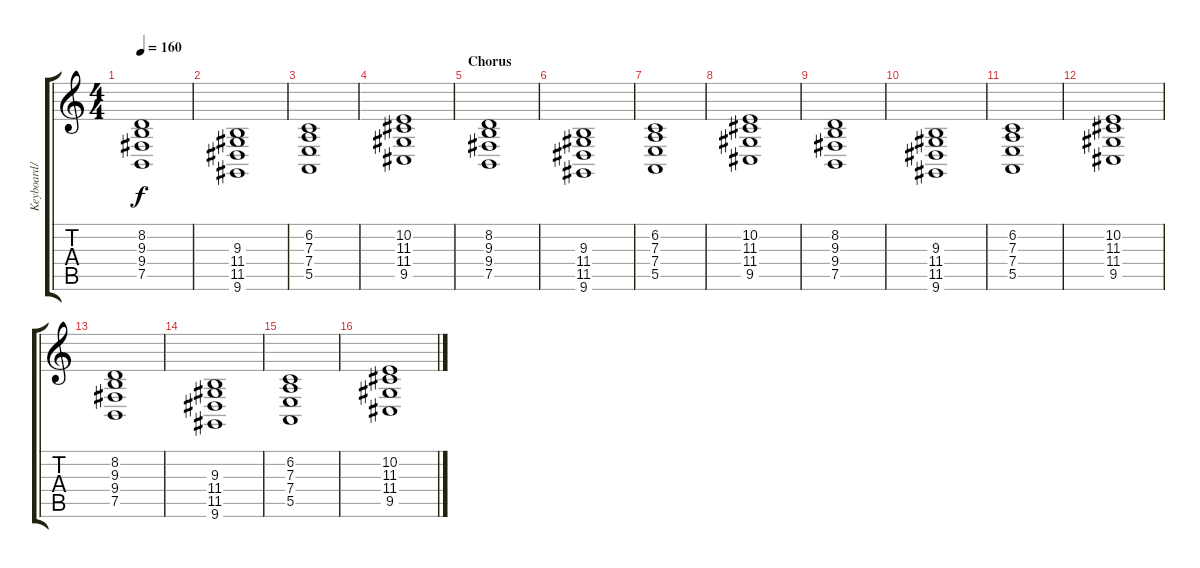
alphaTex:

\track ("Keyboard/ Effects" "Keyboard/ ") {instrument rockorgan}
\staff {score tabs}
\tuning (B3 Gb3 D3 A2 E2 B1) {hide}
\ts (4 4)
\tempo 160
\clef g2
\ks c
(8.2 9.3 9.4 7.5).1{dy f} |
(9.3 11.4 11.5 9.6).1 |
(6.2 7.3 7.4 5.5).1 |
(10.2 11.3 11.4 9.5).1 |
\section ("" "Chorus")
(8.2 9.3 9.4 7.5).1 |
(9.3 11.4 11.5 9.6).1 |
(6.2 7.3 7.4 5.5).1 |
(10.2 11.3 11.4 9.5).1 |
(8.2 9.3 9.4 7.5).1 |
(9.3 11.4 11.5 9.6).1 |
(6.2 7.3 7.4 5.5).1 |
(10.2 11.3 11.4 9.5).1 |
(8.2 9.3 9.4 7.5).1 |
(9.3 11.4 11.5 9.6).1 |
(6.2 7.3 7.4 5.5).1 |
(10.2 11.3 11.4 9.5).1
